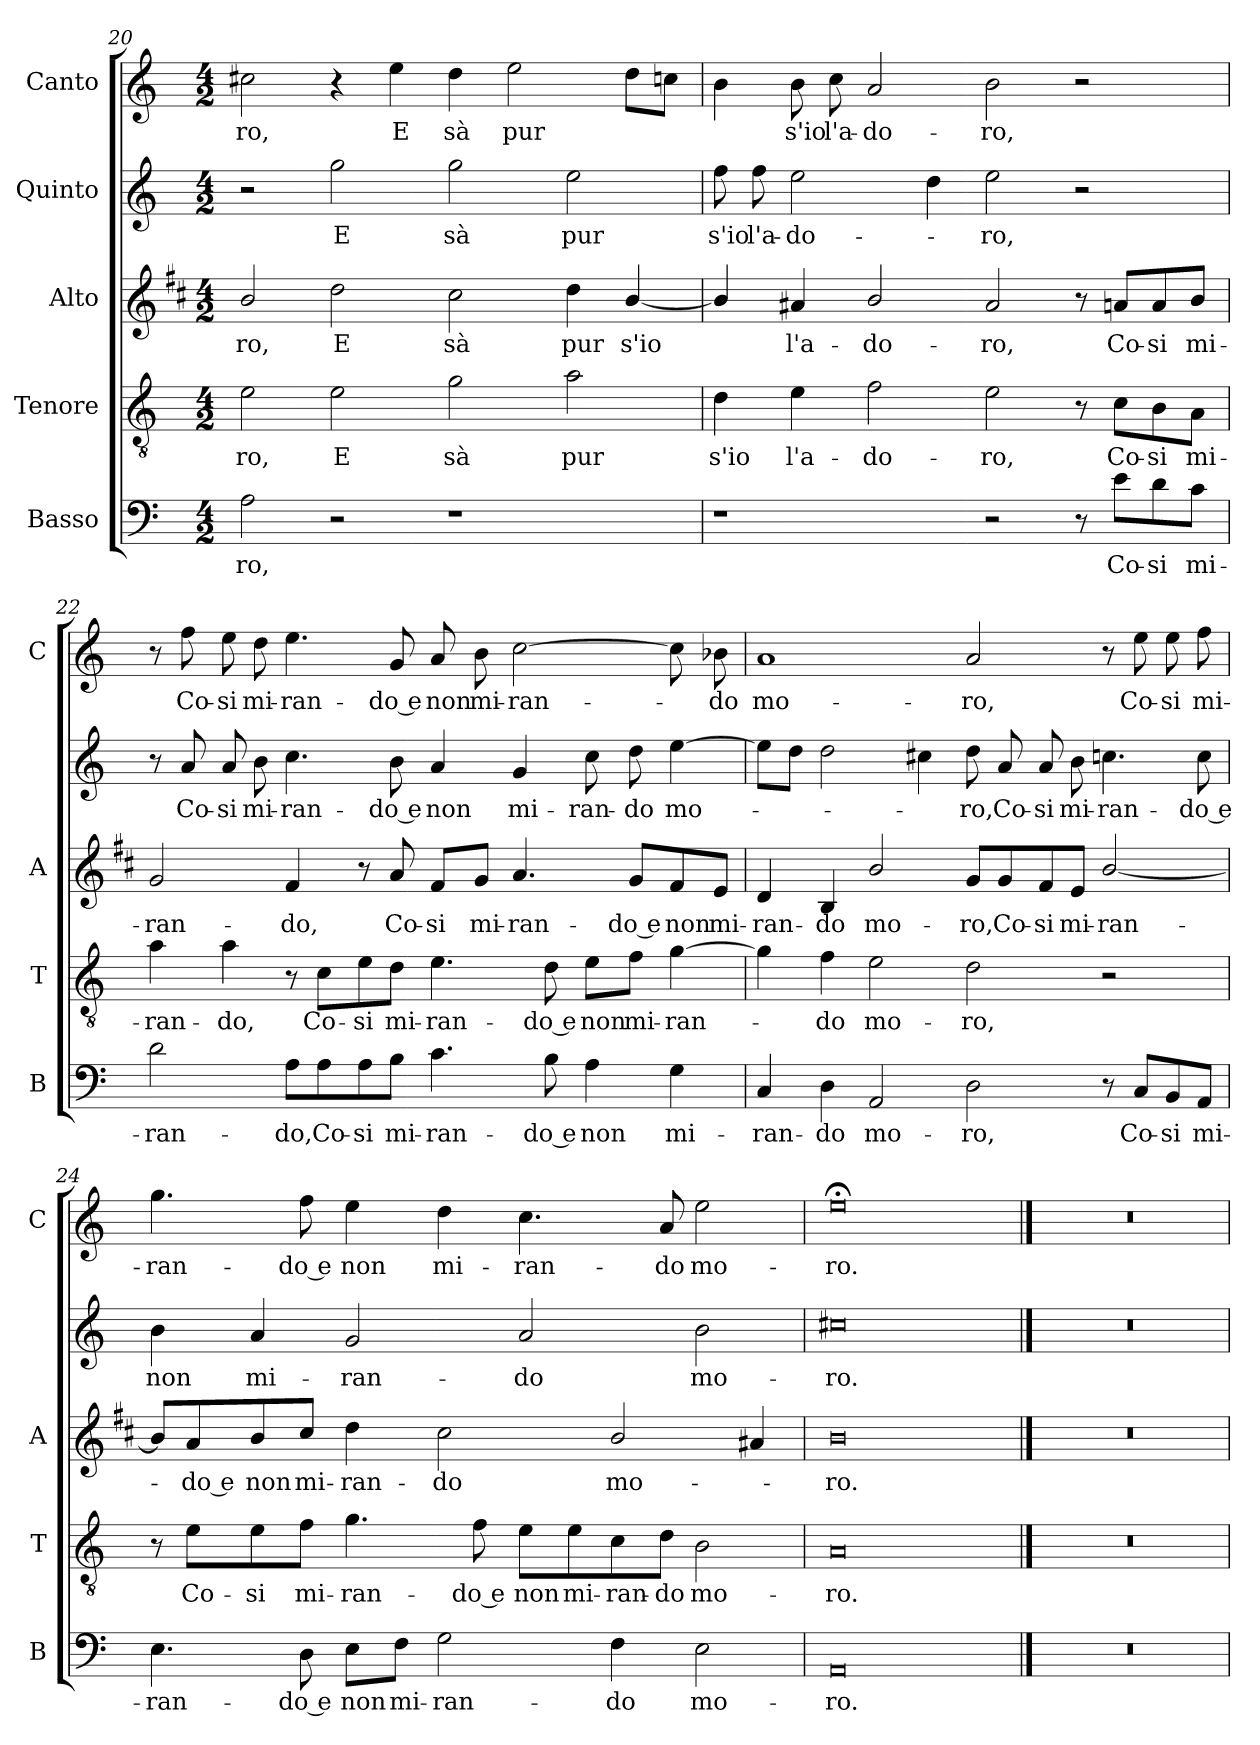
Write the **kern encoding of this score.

**kern	**text	**kern	**text	**kern	**text	**kern	**text	**kern	**text
*part5	*part5	*part4	*part4	*part3	*part3	*part2	*part2	*part1	*part1
*staff5	*staff5	*staff4	*staff4	*staff3	*staff3	*staff2	*staff2	*staff1	*staff1
*I"Basso	*	*I"Tenore	*	*I"Alto	*	*I"Quinto	*	*I"Canto	*
*I'B	*	*I'T	*	*I'A	*	*	*	*I'C	*
*clefF4	*	*clefGv2	*	*clefG2	*	*clefG2	*	*clefG2	*
*	*	*	*	*ITrd1c2	*	*	*	*	*
*k[]	*	*k[]	*	*k[]	*	*k[]	*	*k[]	*
*C:	*	*C:	*	*C:	*	*C:	*	*C:	*
*M4/2	*	*M4/2	*	*M4/2	*	*M4/2	*	*M4/2	*
=20	=20	=20	=20	=20	=20	=20	=20	=20	=20
!	!LO:LY:b	!	!LO:LY:b	!	!LO:LY:b	!	!	!	!LO:LY:b
2A\	-ro,	2e\	-ro,	2a/	-ro,	2r	.	2cc#X\	-ro,
!	!	!	!LO:LY:b	!	!LO:LY:b	!	!LO:LY:b	!	!
2r	.	2e\	E	2cc\	E	2gg\	E	4r	.
!	!	!	!	!	!	!	!	!	!LO:LY:b
.	.	.	.	.	.	.	.	4ee\	E
!	!	!	!LO:LY:b	!	!LO:LY:b	!	!LO:LY:b	!	!LO:LY:b
1r	.	2g\	sà	2b\	sà	2gg\	sà	4dd\	sà
!	!	!	!	!	!	!	!	!	!LO:LY:b
.	.	.	.	.	.	.	.	2ee\	pur
!	!	!	!LO:LY:b	!	!LO:LY:b	!	!LO:LY:b	!	!
.	.	2a\	pur	4cc\	pur	2ee\	pur	.	.
!	!	!	!	!	!LO:LY:b	!	!	!	!
.	.	.	.	[4a/	s'io	.	.	8dd\L	.
.	.	.	.	.	.	.	.	8ccn\J	.
=21	=21	=21	=21	=21	=21	=21	=21	=21	=21
!	!	!	!LO:LY:b	!	!	!	!LO:LY:b	!	!
1r	.	4d\	s'io	4a/]	.	8ff\	s'io	4b\	.
!	!	!	!	!	!	!	!LO:LY:b	!	!
.	.	.	.	.	.	8ff\	l'a-	.	.
!	!	!	!LO:LY:b	!	!LO:LY:b	!	!LO:LY:b	!	!LO:LY:b
.	.	4e\	l'a-	4g#X/	l'a-	2ee\	-do-	8b\	s'io
!	!	!	!	!	!	!	!	!	!LO:LY:b
.	.	.	.	.	.	.	.	8cc\	l'a-
!	!	!	!LO:LY:b	!	!LO:LY:b	!	!	!	!LO:LY:b
.	.	2f\	-do-	2a/	-do-	.	.	2a/	-do-
.	.	.	.	.	.	4dd\	.	.	.
!	!	!	!LO:LY:b	!	!LO:LY:b	!	!LO:LY:b	!	!LO:LY:b
2r	.	2e\	-ro,	2g#/	-ro,	2ee\	-ro,	2b\	-ro,
8r	.	8r	.	8r	.	2r	.	2r	.
!	!LO:LY:b	!	!LO:LY:b	!	!LO:LY:b	!	!	!	!
8e\L	Co-	8c\L	Co-	8gn/L	Co-	.	.	.	.
!	!LO:LY:b	!	!LO:LY:b	!	!LO:LY:b	!	!	!	!
8d\	-si	8B\	-si	8g/	-si	.	.	.	.
!	!LO:LY:b	!	!LO:LY:b	!	!LO:LY:b	!	!	!	!
8c\J	mi-	8A\J	mi-	8a/J	mi-	.	.	.	.
!!LO:PB:g=z
=22	=22	=22	=22	=22	=22	=22	=22	=22	=22
!	!LO:LY:b	!	!LO:LY:b	!	!LO:LY:b	!	!	!	!
2d\	-ran-	4a\	-ran-	2f/	-ran-	8r	.	8r	.
!	!	!	!	!	!	!	!LO:LY:b	!	!LO:LY:b
.	.	.	.	.	.	8a/	Co-	8ff\	Co-
!	!	!	!LO:LY:b	!	!	!	!LO:LY:b	!	!LO:LY:b
.	.	4a\	-do,	.	.	8a/	-si	8ee\	-si
!	!	!	!	!	!	!	!LO:LY:b	!	!LO:LY:b
.	.	.	.	.	.	8b\	mi-	8dd\	mi-
!	!LO:LY:b	!	!	!	!LO:LY:b	!	!LO:LY:b	!	!LO:LY:b
8A\L	-do,	8r	.	4e/	-do,	4.cc\	-ran-	4.ee\	-ran-
!	!LO:LY:b	!	!LO:LY:b	!	!	!	!	!	!
8A\	Co-	8c\L	Co-	.	.	.	.	.	.
!	!LO:LY:b	!	!LO:LY:b	!	!	!	!	!	!
8A\	-si	8e\	-si	8r	.	.	.	.	.
!	!LO:LY:b	!	!LO:LY:b	!	!LO:LY:b	!	!LO:LY:b	!	!LO:LY:b
8B\J	mi-	8d\J	mi-	8g/	Co-	8b\	-do e	8g/	-do e
!	!LO:LY:b	!	!LO:LY:b	!	!LO:LY:b	!	!LO:LY:b	!	!LO:LY:b
4.c\	-ran-	4.e\	-ran-	8e/L	-si	4a/	non	8a/	non
!	!	!	!	!	!LO:LY:b	!	!	!	!LO:LY:b
.	.	.	.	8f/J	mi-	.	.	8b\	mi-
!	!	!	!	!	!LO:LY:b	!	!LO:LY:b	!	!LO:LY:b
.	.	.	.	4.g/	-ran-	4g/	mi-	[2cc\	-ran-
!	!LO:LY:b	!	!LO:LY:b	!	!	!	!	!	!
8B\	-do e	8d\	-do e	.	.	.	.	.	.
!	!LO:LY:b	!	!LO:LY:b	!	!	!	!LO:LY:b	!	!
4A\	non	8e\L	non	.	.	8cc\	-ran-	.	.
!	!	!	!LO:LY:b	!	!LO:LY:b	!	!LO:LY:b	!	!
.	.	8f\J	mi-	8f/L	-do e	8dd\	-do	.	.
!	!LO:LY:b	!	!LO:LY:b	!	!LO:LY:b	!	!LO:LY:b	!	!
4G\	mi-	[4g\	-ran-	8e/	non	[4ee\	mo-	8cc\]	.
!	!	!	!	!	!LO:LY:b	!	!	!	!LO:LY:b
.	.	.	.	8d/J	mi-	.	.	8b-X\	-do
=23	=23	=23	=23	=23	=23	=23	=23	=23	=23
!	!LO:LY:b	!	!	!	!LO:LY:b	!	!	!	!LO:LY:b
4C/	-ran-	4g\]	.	4c/	-ran-	8ee\L]	.	1a	mo-
.	.	.	.	.	.	8dd\J	.	.	.
!	!LO:LY:b	!	!LO:LY:b	!	!LO:LY:b	!	!	!	!
4D\	-do	4f\	-do	4A/	-do	2dd\	.	.	.
!	!LO:LY:b	!	!LO:LY:b	!	!LO:LY:b	!	!	!	!
2AA/	mo-	2e\	mo-	2a/	mo-	.	.	.	.
.	.	.	.	.	.	4cc#X\	.	.	.
!	!LO:LY:b	!	!LO:LY:b	!	!LO:LY:b	!	!LO:LY:b	!	!LO:LY:b
2D\	-ro,	2d\	-ro,	8f/L	-ro,	8dd\	-ro,	2a/	-ro,
!	!	!	!	!	!LO:LY:b	!	!LO:LY:b	!	!
.	.	.	.	8f/	Co-	8a/	Co-	.	.
!	!	!	!	!	!LO:LY:b	!	!LO:LY:b	!	!
.	.	.	.	8e/	-si	8a/	-si	.	.
!	!	!	!	!	!LO:LY:b	!	!LO:LY:b	!	!
.	.	.	.	8d/J	mi-	8b\	mi-	.	.
!	!	!	!	!	!LO:LY:b	!	!LO:LY:b	!	!
8r	.	2r	.	[2a/	-ran-	4.ccn\	-ran-	8r	.
!	!LO:LY:b	!	!	!	!	!	!	!	!LO:LY:b
8C/L	Co-	.	.	.	.	.	.	8ee\	Co-
!	!LO:LY:b	!	!	!	!	!	!	!	!LO:LY:b
8BB/	-si	.	.	.	.	.	.	8ee\	-si
!	!LO:LY:b	!	!	!	!	!	!LO:LY:b	!	!LO:LY:b
8AA/J	mi-	.	.	.	.	8cc\	-do e	8ff\	mi-
!!LO:LB:g=z
=24	=24	=24	=24	=24	=24	=24	=24	=24	=24
!	!LO:LY:b	!	!	!	!	!	!LO:LY:b	!	!LO:LY:b
4.E\	-ran-	8r	.	8a/L]	.	4b\	non	4.gg\	-ran-
!	!	!	!LO:LY:b	!	!LO:LY:b	!	!	!	!
.	.	8e\L	Co-	8g/	-do e	.	.	.	.
!	!	!	!LO:LY:b	!	!LO:LY:b	!	!LO:LY:b	!	!
.	.	8e\	-si	8a/	non	4a/	mi-	.	.
!	!LO:LY:b	!	!LO:LY:b	!	!LO:LY:b	!	!	!	!LO:LY:b
8D\	-do e	8f\J	mi-	8b/J	mi-	.	.	8ff\	-do e
!	!LO:LY:b	!	!LO:LY:b	!	!LO:LY:b	!	!LO:LY:b	!	!LO:LY:b
8E\L	non	4.g\	-ran-	4cc\	-ran-	2g/	-ran-	4ee\	non
!	!LO:LY:b	!	!	!	!	!	!	!	!
8F\J	mi-	.	.	.	.	.	.	.	.
!	!LO:LY:b	!	!	!	!LO:LY:b	!	!	!	!LO:LY:b
2G\	-ran-	.	.	2b\	-do	.	.	4dd\	mi-
!	!	!	!LO:LY:b	!	!	!	!	!	!
.	.	8f\	-do e	.	.	.	.	.	.
!	!	!	!LO:LY:b	!	!	!	!LO:LY:b	!	!LO:LY:b
.	.	8e\L	non	.	.	2a/	-do	4.cc\	-ran-
!	!	!	!LO:LY:b	!	!	!	!	!	!
.	.	8e\	mi-	.	.	.	.	.	.
!	!LO:LY:b	!	!LO:LY:b	!	!LO:LY:b	!	!	!	!
4F\	-do	8c\	-ran-	2a/	mo-	.	.	.	.
!	!	!	!LO:LY:b	!	!	!	!	!	!LO:LY:b
.	.	8d\J	-do	.	.	.	.	8a/	-do
!	!LO:LY:b	!	!LO:LY:b	!	!	!	!LO:LY:b	!	!LO:LY:b
2E\	mo-	2B\	mo-	.	.	2b\	mo-	2ee\	mo-
.	.	.	.	4g#X/	.	.	.	.	.
=25	=25	=25	=25	=25	=25	=25	=25	=25	=25
!	!LO:LY:b	!	!LO:LY:b	!	!LO:LY:b	!	!LO:LY:b	!	!LO:LY:b
0AA	-ro.	0A	-ro.	0a	-ro.	0cc#X	-ro.	0ee;<	-ro.
==26	==26	==26	==26	==26	==26	==26	==26	==26	==26
0r	.	0r	.	0r	.	0r	.	0r	.
=	=	=	=	=	=	=	=	=	=
*-	*-	*-	*-	*-	*-	*-	*-	*-	*-
